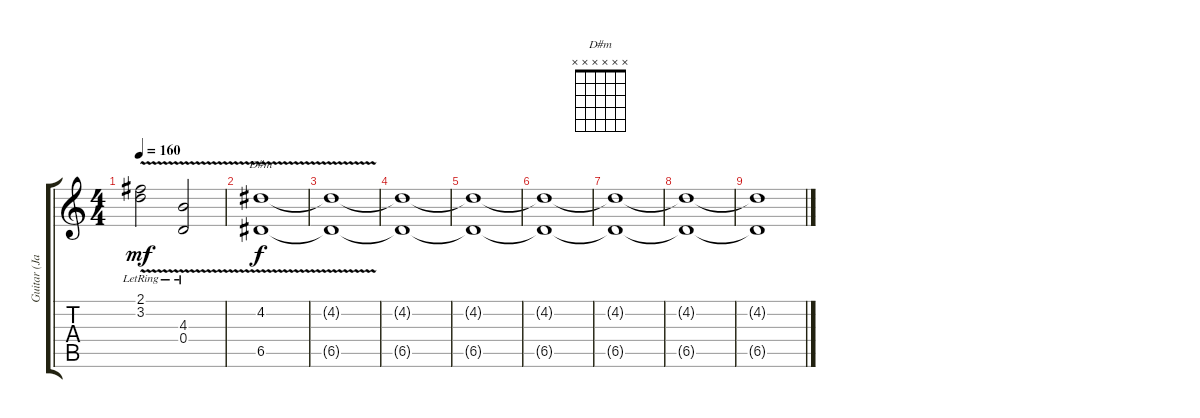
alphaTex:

\track ("Guitar (Jazz Guitar)" "Guitar (Ja") {instrument electricguitarjazz}
\staff {score tabs}
\tuning (E4 B3 G3 D3 A2 E2) {hide}
\chord ("D#m" x x x x x x)
\ts (4 4)
\tempo 160
\clef g2
\ks c
(2.1{v lr} 3.2{v lr}).2{dy mf} (4.3{v} 0.4{v lr}).2 |
(4.2{v} 6.5{v}).1{ch "D#m" dy f} |
(4.2{t} 6.5{t}).1 |
(4.2{t} 6.5{t}).1 |
(4.2{t} 6.5{t}).1 |
(4.2{t} 6.5{t}).1 |
(4.2{t} 6.5{t}).1 |
(4.2{t} 6.5{t}).1 |
(4.2{t} 6.5{t}).1
